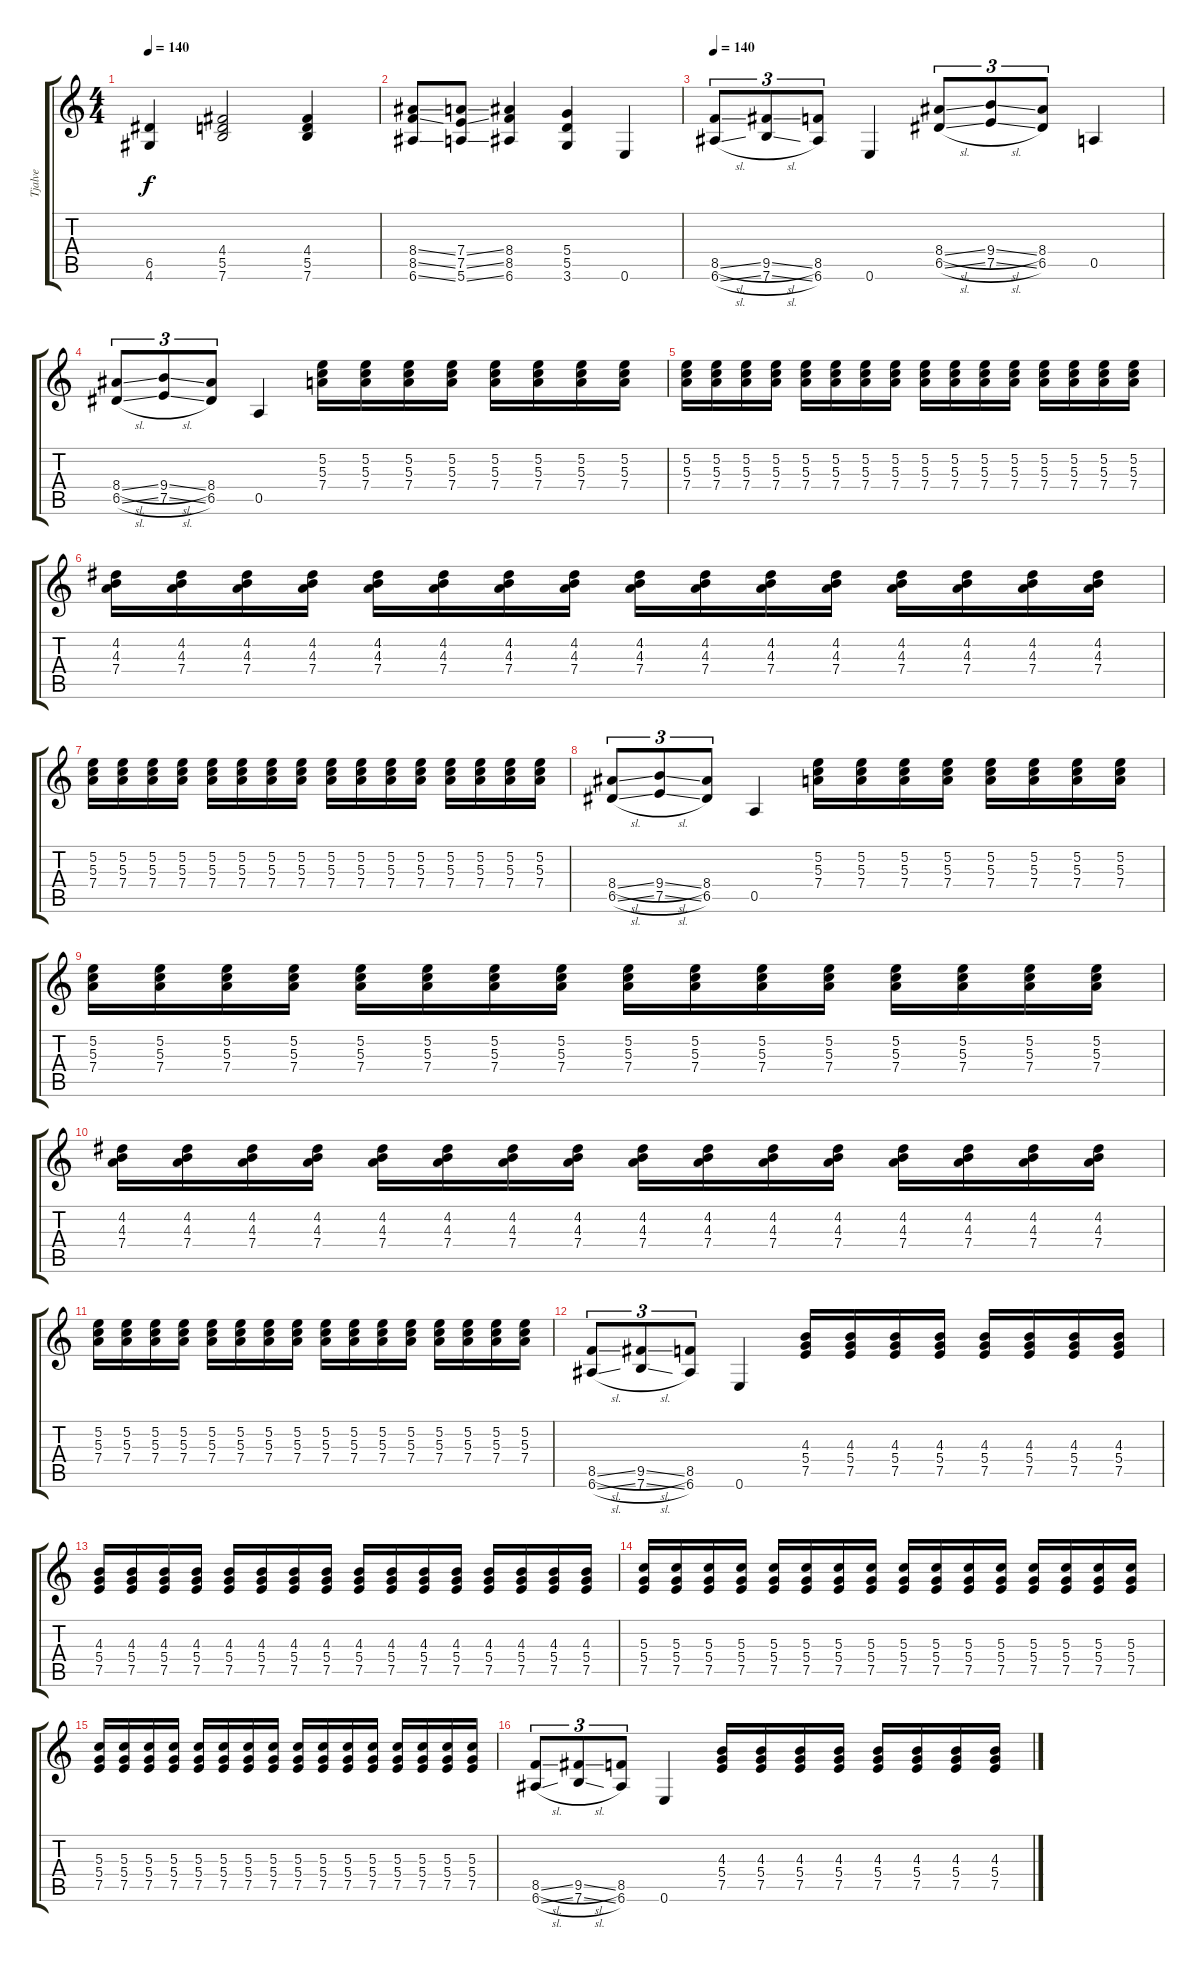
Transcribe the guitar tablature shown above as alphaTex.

\track ("Tjalve" "Tjalve") {instrument distortionguitar}
\staff {score tabs}
\tuning (E4 B3 G3 D3 A2 E2) {hide}
\ts (4 4)
\tempo 140
\clef g2
\ks c
(6.5 4.6).4{dy f} (4.4 5.5 7.6).2 (4.4 5.5 7.6).4 |
(8.4{ss} 8.5{ss} 6.6{ss}).8 (7.4{ss} 7.5{ss} 5.6{ss}).8 (8.4 8.5 6.6).4 (5.4 5.5 3.6).4 0.6.4 |
\tempo 140
(8.5{sl} 6.6{sl}).8{tu (3 2)} (9.5{sl} 7.6{sl}).8{tu (3 2)} (8.5 6.6).8{tu (3 2)} 0.6.4 (8.4{sl} 6.5{sl}).8{tu (3 2)} (9.4{sl} 7.5{sl}).8{tu (3 2)} (8.4 6.5).8{tu (3 2)} 0.5.4 |
(8.4{sl} 6.5{sl}).8{tu (3 2)} (9.4{sl} 7.5{sl}).8{tu (3 2)} (8.4 6.5).8{tu (3 2)} 0.5.4 (5.2 5.3 7.4).16 (5.2 5.3 7.4).16 (5.2 5.3 7.4).16 (5.2 5.3 7.4).16 (5.2 5.3 7.4).16 (5.2 5.3 7.4).16 (5.2 5.3 7.4).16 (5.2 5.3 7.4).16 |
(5.2 5.3 7.4).16 (5.2 5.3 7.4).16 (5.2 5.3 7.4).16 (5.2 5.3 7.4).16 (5.2 5.3 7.4).16 (5.2 5.3 7.4).16 (5.2 5.3 7.4).16 (5.2 5.3 7.4).16 (5.2 5.3 7.4).16 (5.2 5.3 7.4).16 (5.2 5.3 7.4).16 (5.2 5.3 7.4).16 (5.2 5.3 7.4).16 (5.2 5.3 7.4).16 (5.2 5.3 7.4).16 (5.2 5.3 7.4).16 |
(4.2 4.3 7.4).16 (4.2 4.3 7.4).16 (4.2 4.3 7.4).16 (4.2 4.3 7.4).16 (4.2 4.3 7.4).16 (4.2 4.3 7.4).16 (4.2 4.3 7.4).16 (4.2 4.3 7.4).16 (4.2 4.3 7.4).16 (4.2 4.3 7.4).16 (4.2 4.3 7.4).16 (4.2 4.3 7.4).16 (4.2 4.3 7.4).16 (4.2 4.3 7.4).16 (4.2 4.3 7.4).16 (4.2 4.3 7.4).16 |
(5.2 5.3 7.4).16 (5.2 5.3 7.4).16 (5.2 5.3 7.4).16 (5.2 5.3 7.4).16 (5.2 5.3 7.4).16 (5.2 5.3 7.4).16 (5.2 5.3 7.4).16 (5.2 5.3 7.4).16 (5.2 5.3 7.4).16 (5.2 5.3 7.4).16 (5.2 5.3 7.4).16 (5.2 5.3 7.4).16 (5.2 5.3 7.4).16 (5.2 5.3 7.4).16 (5.2 5.3 7.4).16 (5.2 5.3 7.4).16 |
(8.4{sl} 6.5{sl}).8{tu (3 2)} (9.4{sl} 7.5{sl}).8{tu (3 2)} (8.4 6.5).8{tu (3 2)} 0.5.4 (5.2 5.3 7.4).16 (5.2 5.3 7.4).16 (5.2 5.3 7.4).16 (5.2 5.3 7.4).16 (5.2 5.3 7.4).16 (5.2 5.3 7.4).16 (5.2 5.3 7.4).16 (5.2 5.3 7.4).16 |
(5.2 5.3 7.4).16 (5.2 5.3 7.4).16 (5.2 5.3 7.4).16 (5.2 5.3 7.4).16 (5.2 5.3 7.4).16 (5.2 5.3 7.4).16 (5.2 5.3 7.4).16 (5.2 5.3 7.4).16 (5.2 5.3 7.4).16 (5.2 5.3 7.4).16 (5.2 5.3 7.4).16 (5.2 5.3 7.4).16 (5.2 5.3 7.4).16 (5.2 5.3 7.4).16 (5.2 5.3 7.4).16 (5.2 5.3 7.4).16 |
(4.2 4.3 7.4).16 (4.2 4.3 7.4).16 (4.2 4.3 7.4).16 (4.2 4.3 7.4).16 (4.2 4.3 7.4).16 (4.2 4.3 7.4).16 (4.2 4.3 7.4).16 (4.2 4.3 7.4).16 (4.2 4.3 7.4).16 (4.2 4.3 7.4).16 (4.2 4.3 7.4).16 (4.2 4.3 7.4).16 (4.2 4.3 7.4).16 (4.2 4.3 7.4).16 (4.2 4.3 7.4).16 (4.2 4.3 7.4).16 |
(5.2 5.3 7.4).16 (5.2 5.3 7.4).16 (5.2 5.3 7.4).16 (5.2 5.3 7.4).16 (5.2 5.3 7.4).16 (5.2 5.3 7.4).16 (5.2 5.3 7.4).16 (5.2 5.3 7.4).16 (5.2 5.3 7.4).16 (5.2 5.3 7.4).16 (5.2 5.3 7.4).16 (5.2 5.3 7.4).16 (5.2 5.3 7.4).16 (5.2 5.3 7.4).16 (5.2 5.3 7.4).16 (5.2 5.3 7.4).16 |
(8.5{sl} 6.6{sl}).8{tu (3 2)} (9.5{sl} 7.6{sl}).8{tu (3 2)} (8.5 6.6).8{tu (3 2)} 0.6.4 (4.3 5.4 7.5).16 (4.3 5.4 7.5).16 (4.3 5.4 7.5).16 (4.3 5.4 7.5).16 (4.3 5.4 7.5).16 (4.3 5.4 7.5).16 (4.3 5.4 7.5).16 (4.3 5.4 7.5).16 |
(4.3 5.4 7.5).16 (4.3 5.4 7.5).16 (4.3 5.4 7.5).16 (4.3 5.4 7.5).16 (4.3 5.4 7.5).16 (4.3 5.4 7.5).16 (4.3 5.4 7.5).16 (4.3 5.4 7.5).16 (4.3 5.4 7.5).16 (4.3 5.4 7.5).16 (4.3 5.4 7.5).16 (4.3 5.4 7.5).16 (4.3 5.4 7.5).16 (4.3 5.4 7.5).16 (4.3 5.4 7.5).16 (4.3 5.4 7.5).16 |
(5.3 5.4 7.5).16 (5.3 5.4 7.5).16 (5.3 5.4 7.5).16 (5.3 5.4 7.5).16 (5.3 5.4 7.5).16 (5.3 5.4 7.5).16 (5.3 5.4 7.5).16 (5.3 5.4 7.5).16 (5.3 5.4 7.5).16 (5.3 5.4 7.5).16 (5.3 5.4 7.5).16 (5.3 5.4 7.5).16 (5.3 5.4 7.5).16 (5.3 5.4 7.5).16 (5.3 5.4 7.5).16 (5.3 5.4 7.5).16 |
(5.3 5.4 7.5).16 (5.3 5.4 7.5).16 (5.3 5.4 7.5).16 (5.3 5.4 7.5).16 (5.3 5.4 7.5).16 (5.3 5.4 7.5).16 (5.3 5.4 7.5).16 (5.3 5.4 7.5).16 (5.3 5.4 7.5).16 (5.3 5.4 7.5).16 (5.3 5.4 7.5).16 (5.3 5.4 7.5).16 (5.3 5.4 7.5).16 (5.3 5.4 7.5).16 (5.3 5.4 7.5).16 (5.3 5.4 7.5).16 |
(8.5{sl} 6.6{sl}).8{tu (3 2)} (9.5{sl} 7.6{sl}).8{tu (3 2)} (8.5 6.6).8{tu (3 2)} 0.6.4 (4.3 5.4 7.5).16 (4.3 5.4 7.5).16 (4.3 5.4 7.5).16 (4.3 5.4 7.5).16 (4.3 5.4 7.5).16 (4.3 5.4 7.5).16 (4.3 5.4 7.5).16 (4.3 5.4 7.5).16
